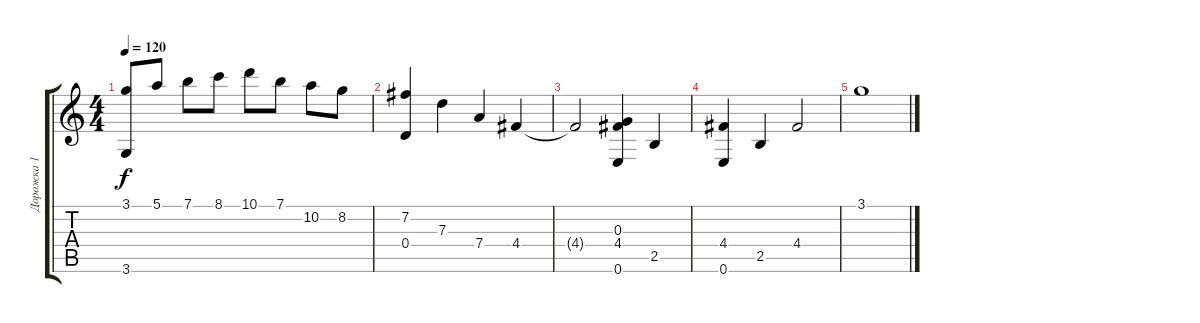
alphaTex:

\track ("Дорожка 1" "Дорожка 1") {instrument acousticguitarsteel}
\staff {score tabs}
\tuning (E4 B3 G3 D3 A2 E2) {hide}
\ts (4 4)
\tempo 120
\clef g2
\ks c
(3.1 3.6).8{dy f} 5.1.8 7.1.8 8.1.8 10.1.8 7.1.8 10.2.8 8.2.8 |
(7.2 0.4).4 7.3.4 7.4.4 4.4.4 |
4.4{t}.2 (0.3 4.4 0.6).4 2.5.4 |
(4.4 0.6).4 2.5.4 4.4.2 |
3.1.1
